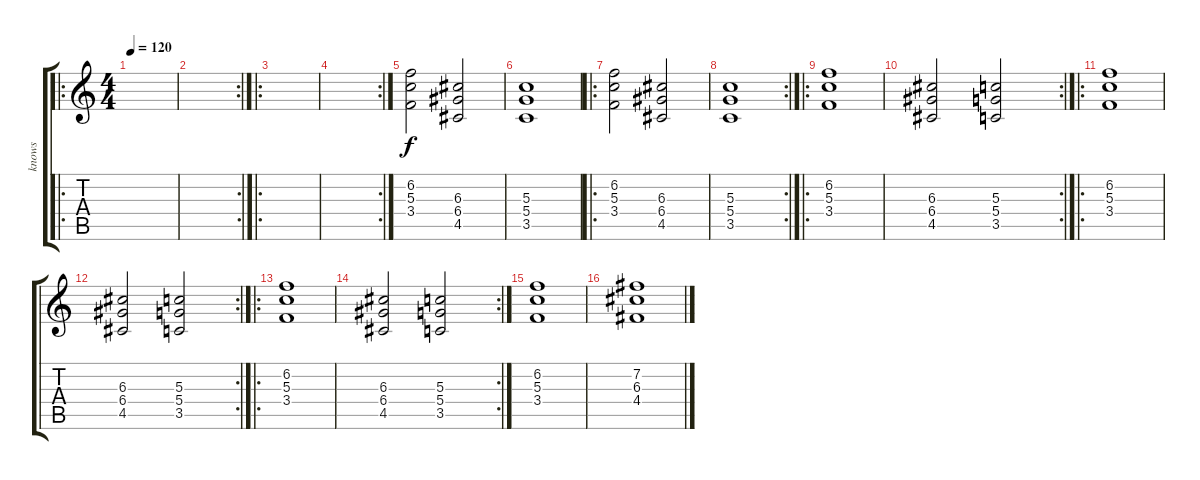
\track ("knows" "knows") {instrument distortionguitar}
\staff {score tabs}
\tuning (E4 B3 G3 D3 A2 E2) {hide}
\ro
\ts (4 4)
\tempo 120
\clef g2
\ks c
|
\rc 2
|
\ro
|
\rc 2
|
(6.2 5.3 3.4).2 (6.3 6.4 4.5).2 |
(5.3 5.4 3.5).1 |
\ro
(6.2 5.3 3.4).2 (6.3 6.4 4.5).2 |
\rc 2
(5.3 5.4 3.5).1 |
\ro
(6.2 5.3 3.4).1 |
\rc 2
(6.3 6.4 4.5).2 (5.3 5.4 3.5).2 |
\ro
(6.2 5.3 3.4).1 |
\rc 2
(6.3 6.4 4.5).2 (5.3 5.4 3.5).2 |
\ro
(6.2 5.3 3.4).1 |
\rc 2
(6.3 6.4 4.5).2 (5.3 5.4 3.5).2 |
(6.2 5.3 3.4).1 |
(7.2 6.3 4.4).1
